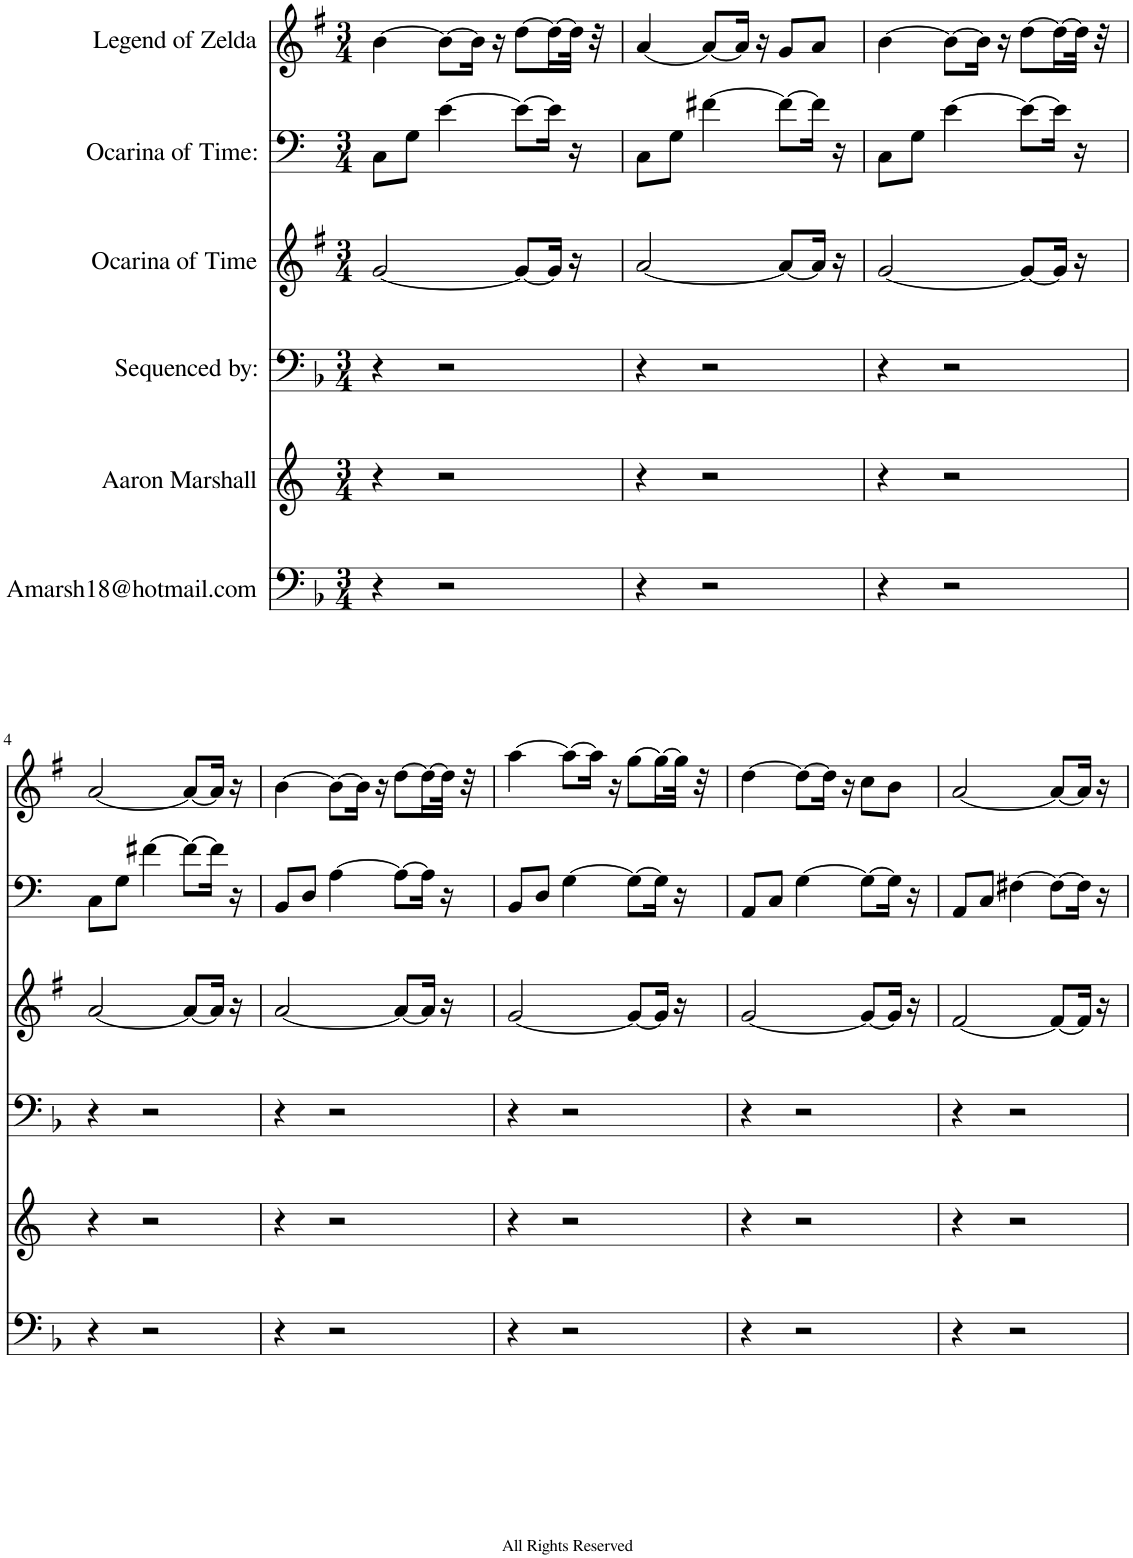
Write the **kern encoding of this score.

**kern	**kern	**kern	**kern	**kern	**kern
*part6	*part5	*part4	*part3	*part2	*part1
*staff6	*staff5	*staff4	*staff3	*staff2	*staff1
*I"Amarsh18@hotmail.com	*I"Aaron Marshall	*I"Sequenced by:	*I"Ocarina of Time	*I"Ocarina of Time:	*I"Legend of Zelda
*clefF4	*clefG2	*clefF4	*clefG2	*clefF4	*clefG2
*k[b-]	*k[]	*k[b-]	*k[f#]	*k[]	*k[f#]
*M3/4	*M3/4	*M3/4	*M3/4	*M3/4	*M3/4
=1	=1	=1	=1	=1	=1
4r	4r	4r	[2g/	8C\L	[4b\
.	.	.	.	8G\J	.
2r	2r	2r	.	[4e\	8b\L_
.	.	.	.	.	16b\Jk]
.	.	.	.	.	16r
.	.	.	8g/L_	8e\L_	[8dd\L
.	.	.	16g/Jk]	16e\Jk]	16dd\L_
.	.	.	16r	16r	32dd\JJk]
.	.	.	.	.	32r
=2	=2	=2	=2	=2	=2
4r	4r	4r	[2a/	8C\L	[4a/
.	.	.	.	8G\J	.
2r	2r	2r	.	[4f#X\	8a/L_
.	.	.	.	.	16a/Jk]
.	.	.	.	.	16r
.	.	.	8a/L_	8f#\L_	8g/L
.	.	.	16a/Jk]	16f#\Jk]	8a/J
.	.	.	16r	16r	.
=3	=3	=3	=3	=3	=3
4r	4r	4r	[2g/	8C\L	[4b\
.	.	.	.	8G\J	.
2r	2r	2r	.	[4e\	8b\L_
.	.	.	.	.	16b\Jk]
.	.	.	.	.	16r
.	.	.	8g/L_	8e\L_	[8dd\L
.	.	.	16g/Jk]	16e\Jk]	16dd\L_
.	.	.	16r	16r	32dd\JJk]
.	.	.	.	.	32r
!!LO:LB:g=z
=4	=4	=4	=4	=4	=4
4r	4r	4r	[2a/	8C\L	[2a/
.	.	.	.	8G\J	.
2r	2r	2r	.	[4f#X\	.
.	.	.	8a/L_	8f#\L_	8a/L_
.	.	.	16a/Jk]	16f#\Jk]	16a/Jk]
.	.	.	16r	16r	16r
=5	=5	=5	=5	=5	=5
4r	4r	4r	[2a/	8BB/L	[4b\
.	.	.	.	8D/J	.
2r	2r	2r	.	[4A\	8b\L_
.	.	.	.	.	16b\Jk]
.	.	.	.	.	16r
.	.	.	8a/L_	8A\L_	[8dd\L
.	.	.	16a/Jk]	16A\Jk]	16dd\L_
.	.	.	16r	16r	32dd\JJk]
.	.	.	.	.	32r
=6	=6	=6	=6	=6	=6
4r	4r	4r	[2g/	8BB/L	[4aa\
.	.	.	.	8D/J	.
2r	2r	2r	.	[4G\	8aa\L_
.	.	.	.	.	16aa\Jk]
.	.	.	.	.	16r
.	.	.	8g/L_	8G\L_	[8gg\L
.	.	.	16g/Jk]	16G\Jk]	16gg\L_
.	.	.	16r	16r	32gg\JJk]
.	.	.	.	.	32r
=7	=7	=7	=7	=7	=7
4r	4r	4r	[2g/	8AA/L	[4dd\
.	.	.	.	8C/J	.
2r	2r	2r	.	[4G\	8dd\L_
.	.	.	.	.	16dd\Jk]
.	.	.	.	.	16r
.	.	.	8g/L_	8G\L_	8cc\L
.	.	.	16g/Jk]	16G\Jk]	8b\J
.	.	.	16r	16r	.
=8	=8	=8	=8	=8	=8
4r	4r	4r	[2f#/	8AA/L	[2a/
.	.	.	.	8C/J	.
2r	2r	2r	.	[4F#X\	.
.	.	.	8f#/L_	8F#\L_	8a/L_
.	.	.	16f#/Jk]	16F#\Jk]	16a/Jk]
.	.	.	16r	16r	16r
=	=	=	=	=	=
*-	*-	*-	*-	*-	*-
